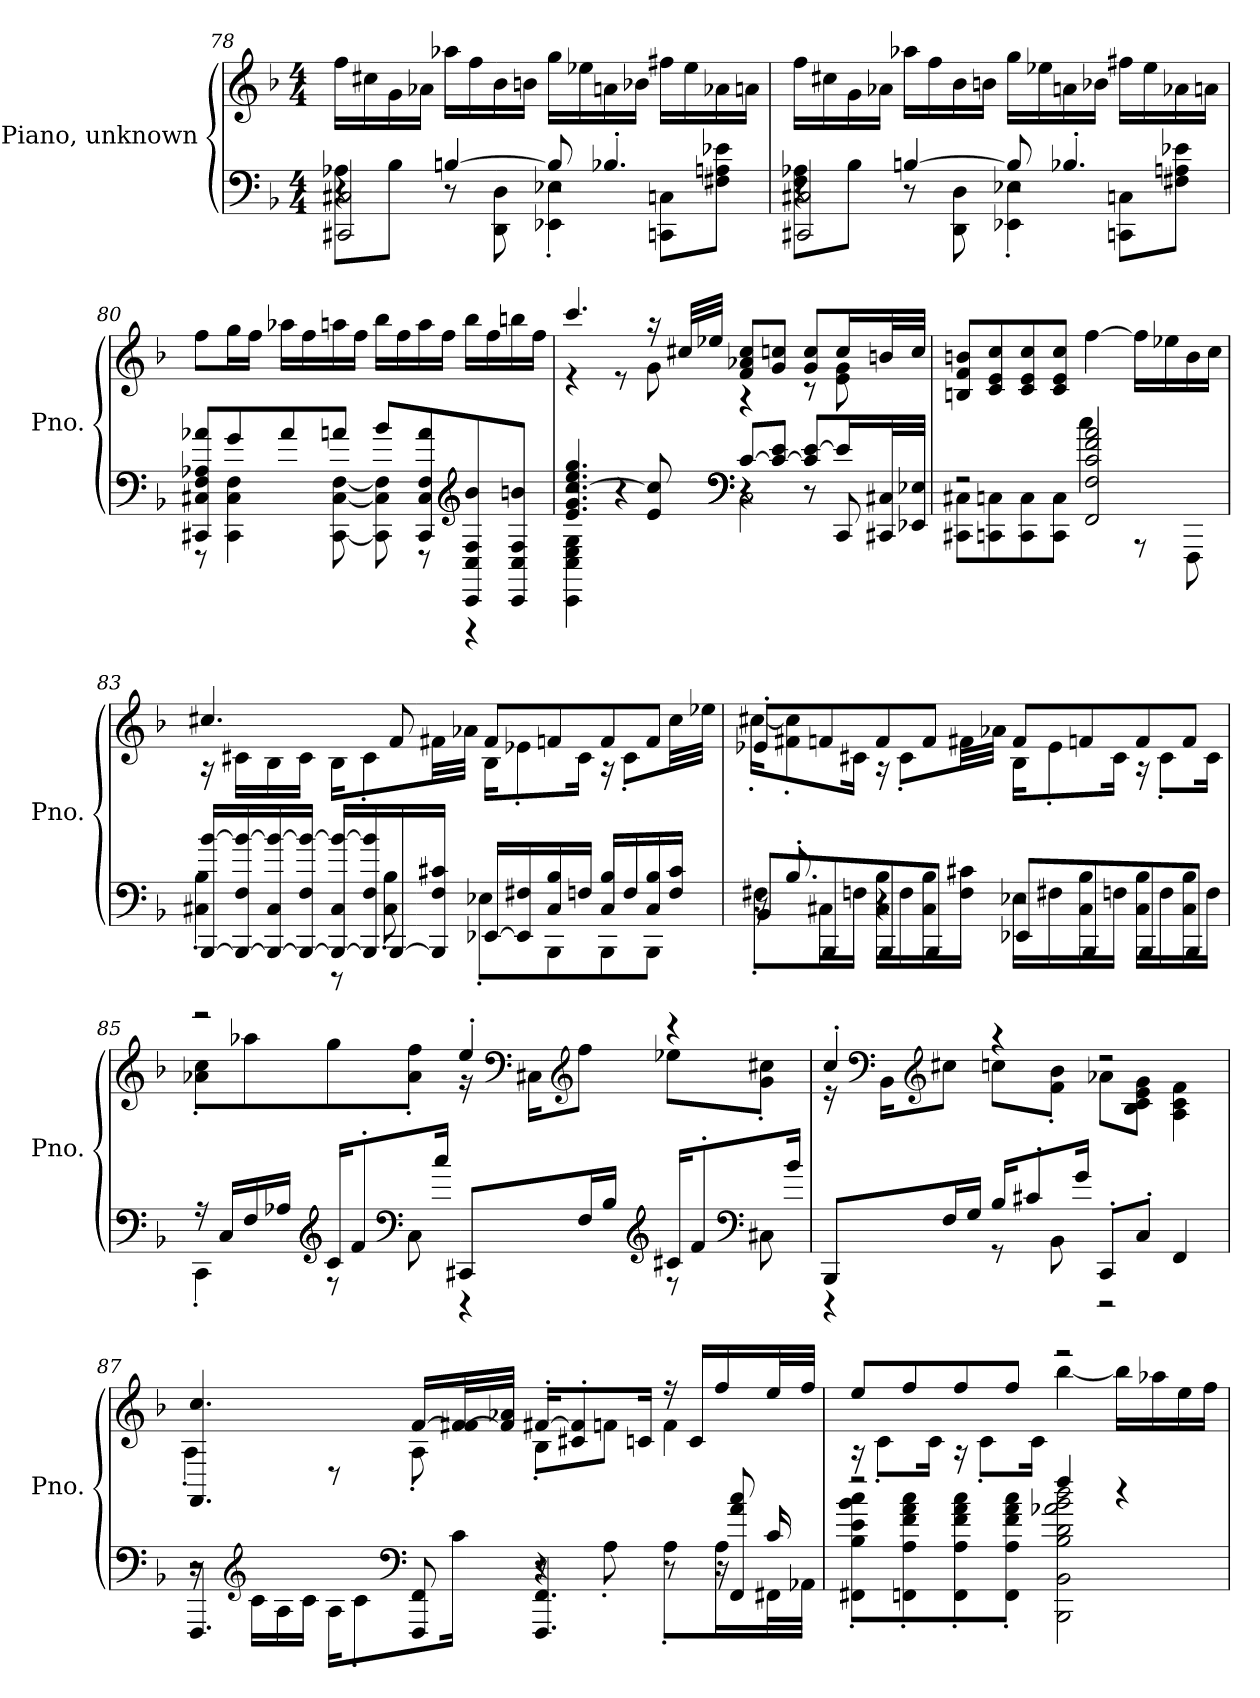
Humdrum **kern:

**kern	**kern
*part1	*part1
*staff2	*staff1
*I"Piano, unknown	*
*I'Pno.	*
!!LO:PB:g=z
*clefF4	*clefG2
*k[b-]	*k[b-]
*M4/4	*M4/4
=78	=78
*^	*
*	*^	*
4r	8A-X\L	2CC#X/ 2C#X/	16ff\LL
.	.	.	16cc#X\
.	8B-\J	.	16g\
.	.	.	16a-X\JJ
[4Bn/	8r	.	16aa-X\LL
.	.	.	16ff\
.	8DD\ 8D\	.	16b-\
.	.	.	16bn\JJ
8B/]	4EE-X\' 4E-X\'	2r	16gg\LL
.	.	.	16ee-X\
4.B-X'/	.	.	16an\
.	.	.	16b-X\JJ
.	8CCn\ 8Cn\L	.	16ff#X\LL
.	.	.	16ee-\
.	8F#X\ 8An\ 8e-X\J	.	16a-X\
.	.	.	16an\JJ
!!LO:LB:g=z
=79	=79	=79	=79
4r	8F\ 8A-X\L	2CC#X/ 2C#X/	16ff\LL
.	.	.	16cc#X\
.	8B-\J	.	16g\
.	.	.	16a-X\JJ
[4Bn/	8r	.	16aa-X\LL
.	.	.	16ff\
.	8DD\ 8D\	.	16b-\
.	.	.	16bn\JJ
8B/]	4EE-X\' 4E-X\'	2r	16gg\LL
.	.	.	16ee-X\
4.B-X'/	.	.	16an\
.	.	.	16b-X\JJ
.	8CCn\ 8Cn\L	.	16ff#X\LL
.	.	.	16ee-\
.	8F#X\ 8An\ 8e-X\J	.	16a-X\
.	.	.	16an\JJ
*	*v	*v	*
=80	=80	=80
8CC#X/ 8C#X/ 8F/ 8A-X/ 8a-X/L	8r	8ff\L
8g/	4CC#\ 4C#\ 4F\	16gg\L
.	.	16ff\JJ
8a-/	.	16aa-X\LL
.	.	16ff\
8an/J	[8CC#\ [8C#\ [8F\	16aan\
.	.	16ff\JJ
8b-/L	8CC#\] 8C#\] 8F\]	16bb-\LL
.	.	16ff\
8CC#/ 8C#/ 8F/ 8a/	8r	16aa\
.	.	16ff\JJ
*clefG2	*	*
8CC#/ 8C#/ 8F/ 8b-/	4r	16bb-\LL
.	.	16ff\
8CC#/ 8C#/ 8F/ 8bn/J	.	16bbn\
.	.	16ff\JJ
!!LO:LB:g=z
=81	=81	=81
*	*^	*^
4.e/ 4.g/ [4.cc/ 4.ee/ 4.gg/	4CC\ 4C\ 4E\ 4G\	2r	4.ccc/	4r
.	4r	.	.	8r
8e/ 8cc/]	.	.	16r	8g\
.	.	.	32cc#X/LLL	.
.	.	.	32ee-X/JJJ	.
*clefF4	*	*	*	*
[8c/L	2C\	4r	8f/ 8a-X/ 8cc#/L	4r
8c/_ 8e/J	.	.	8g/ 8ccn/J	.
8c/] [8e/L	.	8r	8g/ 8cc/L	8r
16e/L]	.	8CC/	16cc/L	8e\ 8g\
32CC#X/ 32C#X/L	.	.	32bn/L	.
32EE-X/ 32E-X/JJJ	.	.	32cc/JJJ	.
*	*v	*v	*	*
*	*	*v	*v
=82	=82	=82
2r	8CC#X\ 8C#X\L	8Bn/ 8f/ 8bn/L
.	8CCn\ 8Cn\	8c/ 8e/ 8cc/
.	8CC\ 8C\	8c/ 8e/ 8cc/
.	8CC\ 8C\J	8c/ 8e/ 8cc/J
2FF/ 2F/ 2c/ 2f/ 2a/	4cc\	[4ff\
.	8r	16ff\LL]
.	.	16ee-X\
.	8FFF\	16b\
.	.	16cc\JJ
!!LO:LB:g=z
=83	=83	=83
*	*	*^
[16BBB-/ [16b-/LL	4C#X\' 4B-\'	4.cc#X/	16r
16BBB-/_ 16F/ 16b-/_	.	.	16c#X\LL
16BBB-/_ 16C#/ 16b-/_	.	.	16B-\
16BBB-/_ 16F/ 16b-/_JJ	.	.	16c#\JJ
16BBB-/_ 16C#/ 16b-/_LL	8r	.	16B-\KL
16BBB-/] 16F/ 16b-/]	.	.	8c#'\
[16BBB-/	8C#\' 8B-\'	8f/	.
16BBB-/] 16F/ 16c#X/JJ	.	.	32f#X\LL
.	.	.	32a-X\JJJ
[16EE-X/LL	8E-X'\L	8f#/L	16B-\KL
16EE-/] 16F#X/	.	.	8e-X'\
16C#/ 16B-/	8BBB-\	8fn/	.
16Fn/JJ	.	.	16c#\Jk
16C#/ 16B-/LL	8BBB-\	8f/	16r
16F/	.	.	8c#'\L
16C#/ 16B-/	8BBB-\J	8f/J	.
16F/ 16c#/JJ	.	.	32cc#\LL
.	.	.	32ee-X\JJJ
!!LO:LB:g=z	!!
=84	=84	=84	=84
*	*^	*	*
16r	8F#X'\L	8BB-/L	8e-X'/L	[16cc#X'\KL
8.B-'/	.	.	.	8f#X\' 8cc#\]'
.	16C#X\L	8BBB-/	8fn/	.
.	16Fn\JJ	.	.	16c#X\Jk
4r	16C#\ 16B-\LL	8BBB-/	8f/	16r
.	16F\	.	.	8c#'\L
.	16C#\ 16B-\	8BBB-/J	8f/J	.
.	16F\ 16c#X\JJ	.	.	32f#X\LL
.	.	.	.	32a-X\JJJ
2r	16E-X\LL	8EE-X/L	8f#/L	16B-\KL
.	16F#X\	.	.	8e-'\
.	16C#\ 16B-\	8BBB-/	8fn/	.
.	16Fn\JJ	.	.	16c#\Jk
.	16C#\ 16B-\LL	8BBB-/	8f/	16r
.	16F\	.	.	8c#'\L
.	16C#\ 16B-\	8BBB-/J	8f/J	.
.	16F\JJ	.	.	16c#\Jk
*	*v	*v	*	*
!!LO:LB:g=z	!!
=85	=85	=85	=85
16r	4CC'\	2r	8a-X\' 8cc\'L
16C/LL	.	.	.
16F/	.	.	8aa-X\
16A-X/JJ	.	.	.
*clefG2	*	*	*
16c/KL	8r	.	8gg\
8f'/	.	.	.
*clefF4	*	*	*
.	8C\	.	8a-\' 8ff\'J
16cc/Jk	.	.	.
8CC#X/L	4r	4ee'/	16r
*	*	*clefF4	*
.	.	.	16C#X\KL
*	*	*clefG2	*
16F/L	.	.	8ff\J
16B-/JJ	.	.	.
*clefG2	*	*	*
16c#X/KL	8r	4r	8ee-X\L
8f'/	.	.	.
*clefF4	*	*	*
.	8C#X\	.	8g\' 8cc#X\'J
16b-/Jk	.	.	.
!!LO:PB:g=z	!!
=86	=86	=86	=86
8BBB-/L	4r	4cc'/	16r
*	*	*clefF4	*
.	.	.	16BB-\KL
*	*	*clefG2	*
16F/L	.	.	8cc#X\J
16G/JJ	.	.	.
16B-/KL	8r	4r	8ccn\L
8c#X'/	.	.	.
.	8BB-\	.	8f\' 8b-\'J
16g/Jk	.	.	.
8CC'/L	2r	2r	8a-X\L
8C'/J	.	.	8B-\ 8c\ 8e\ 8g\J
4FF/	.	.	4A\ 4c\ 4f\
!!LO:LB:g=z	!!
=87	=87	=87	=87
*	*^	*	*
2r	16r	4.FFF/	4.FF/ 4.cc/	4A'\
*clefG2	*	*	*	*
.	16c\LL	.	.	.
.	16A\	.	.	.
.	16c\JJ	.	.	.
.	16A\KL	.	.	8r
.	8c'\	.	.	.
*clefF4	*	*	*	*
.	.	8FFF/ 8FF/	[16f/LL	8A'\
.	16c\Jk	.	32f/_ 32f#X/L	.
.	.	.	32f/] 32a-X/JJJ	.
4r	8r	4.FFF/ 4.FF/	[16f#X'/KL	8B-'\L
.	.	.	8c#X/' 8f#/]'	.
.	8A'\	.	.	8fn\J
.	.	.	16cn/Jk	.
8r	8A'\L	.	16r	4f\
.	.	.	16c/LL	.
16r	16A\L	8FF/ 8a/ 8cc/	16ff/	.
16c/	32FF#X\L	.	32ee/L	.
.	32AA-X\JJJ	.	32ff/JJJ	.
*	*v	*v	*	*
!!LO:LB:g=z	!!
=88	=88	=88	=88
2r	8FF#X\' 8B-\' 8e\' 8b-\' 8cc\'L	8ee/L	16r
.	.	.	8c'\L
.	8FFn\' 8A\' 8f\' 8a\' 8cc\'	8ff/	.
.	.	.	16c\Jk
.	8FF\' 8A\' 8f\' 8a\' 8cc\'	8ff/	16r
.	.	.	8c'\L
.	8FF\' 8A\' 8f\' 8a\' 8cc\'J	8ff/J	.
.	.	.	16c\Jk
4ff/	2BBB-\ 2BB-\ 2B-\ 2d\ 2a-X\ 2b-\ 2dd\	2r	[4bb-\
4r	.	.	16bb-\LL]
.	.	.	16aa-X\
.	.	.	16ee\
.	.	.	16ff\JJ
*v	*v	*	*
*	*v	*v
=	=
*-	*-
